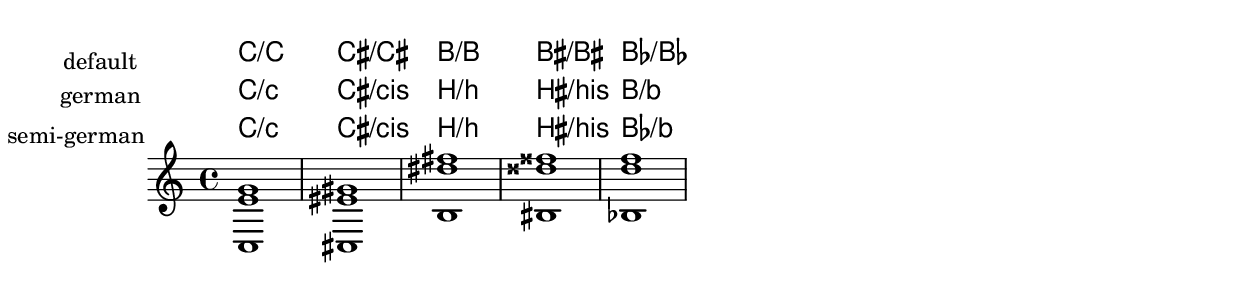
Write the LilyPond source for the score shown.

%% Do not edit this file; it is automatically
%% generated from LSR http://lsr.dsi.unimi.it
%% This file is in the public domain.
\version "2.13.10"

\header {
  lsrtags = "chords"

%% Translation of GIT committish: 341940d3830b59f93a80131471d622c2818afddb
  texidoces = "
La nomenclatura inglesa (predeterminada) para los acordes del cifrado
americano se puede cambiar por la alemana (@code{\\germanChords}
sustituye B y Bes por H y B) o por la semi-alemana
(@code{\\semiGermanChords} sustituye B y Bes por H y Bb).

"
  doctitlees = "Cambiar la nomenclatura de los acordes del cifrado americano por la notación alemana o semi-alemana"

  texidoc = "
The english naming of chords (default) can be changed to german
(@code{\\germanChords} replaces B and Bes with H and B) or semi-german
(@code{\\semiGermanChords} replaces B and Bes with H and Bb).




"
  doctitle = "Changing the chord names to German or semi-German notation"
} % begin verbatim

music = \chordmode {
  c1/c | cis/cis
  b1/b | bis/bis | bes/bes
}

%% The following is only here to print the names of the
%% chords styles; it can be removed if you do not need to
%% print them.

\layout {
  \context {
    \ChordNames
    \consists "Instrument_name_engraver"
  }
}

<<
  \new ChordNames {
    \set ChordNames.instrumentName = #"default"
    \music
  }
  \new ChordNames {
    \set ChordNames.instrumentName = #"german"
    \germanChords \music }
  \new ChordNames {
    \set ChordNames.instrumentName = #"semi-german"
    \semiGermanChords \music }
  \context Voice { \music }
>>

